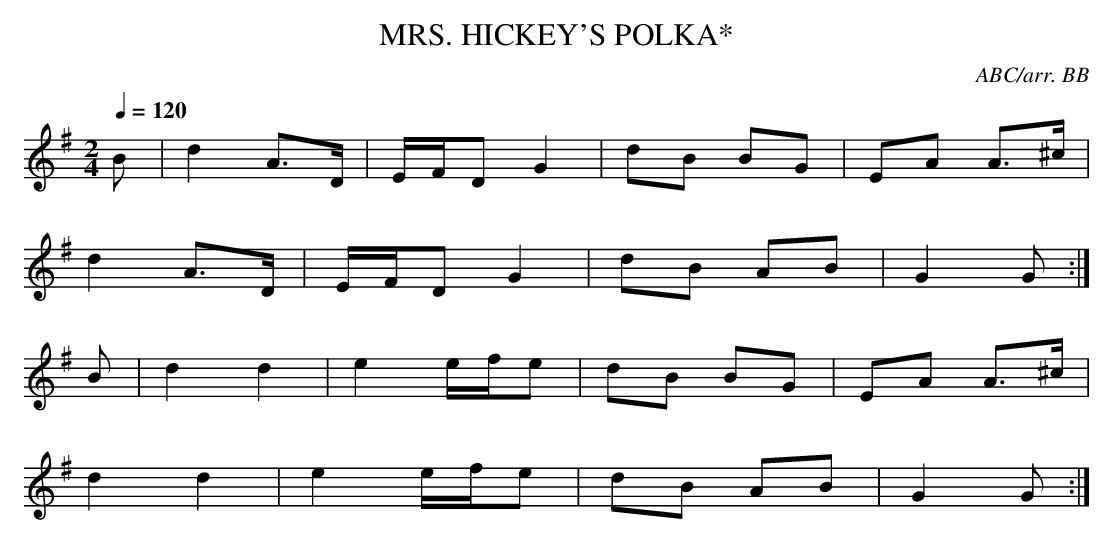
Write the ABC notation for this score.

X:1
T:MRS. HICKEY'S POLKA*
C:ABC/arr. BB
Q:1/4=120
L:1/8
M:2/4
K:G
B|d2 A>D|E/F/D G2|dB BG|EA A>^c|
d2 A>D|E/F/D G2|dB AB|G2G:|
B|d2 d2|e2 e/f/e|dB BG|EA A>^c|
d2 d2|e2 e/f/e|dB AB|G2G :|
